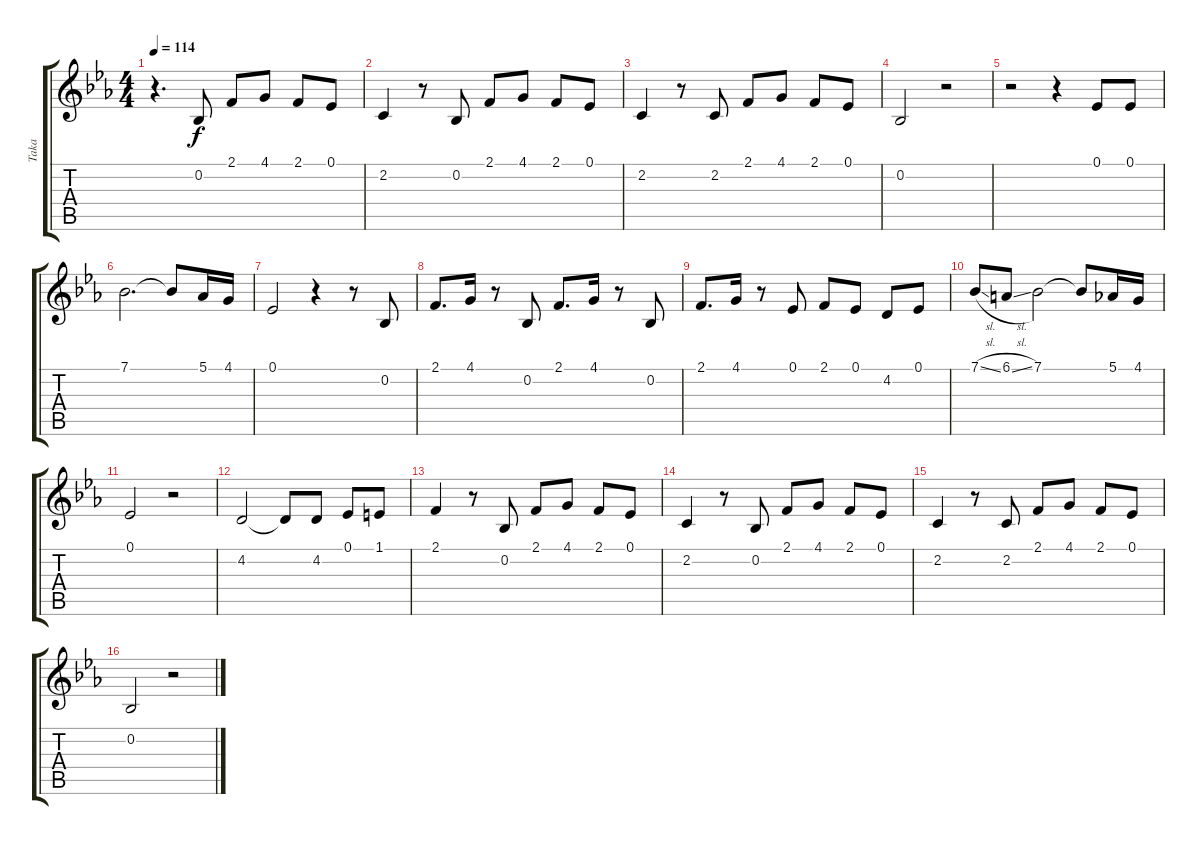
\track ("Taka" "Taka") {instrument lead6voice}
\staff {score tabs}
\tuning (Eb4 Bb3 Gb3 Db3 Ab2 Eb2) {hide}
\ts (4 4)
\tempo 114
\clef g2
\ks eb
r.4{d dy f} 0.2.8 2.1.8 4.1.8 2.1.8 0.1.8 |
2.2.4 r.8 0.2.8 2.1.8 4.1.8 2.1.8 0.1.8 |
2.2.4 r.8 2.2.8 2.1.8 4.1.8 2.1.8 0.1.8 |
0.2.2 r.2 |
r.2 r.4 0.1.8 0.1.8 |
7.1.2{d} 7.1{t}.8 5.1.16 4.1.16 |
0.1.2 r.4 r.8 0.2.8 |
2.1.8{d} 4.1.16 r.8 0.2.8 2.1.8{d} 4.1.16 r.8 0.2.8 |
2.1.8{d} 4.1.16 r.8 0.1.8 2.1.8 0.1.8 4.2.8 0.1.8 |
7.1{sl}.8 6.1{sl}.8 7.1.2 7.1{t}.8 5.1.16 4.1.16 |
0.1.2 r.2 |
4.2.2 4.2{t}.8 4.2.8 0.1.8 1.1.8 |
2.1.4 r.8 0.2.8 2.1.8 4.1.8 2.1.8 0.1.8 |
2.2.4 r.8 0.2.8 2.1.8 4.1.8 2.1.8 0.1.8 |
2.2.4 r.8 2.2.8 2.1.8 4.1.8 2.1.8 0.1.8 |
0.2.2 r.2
